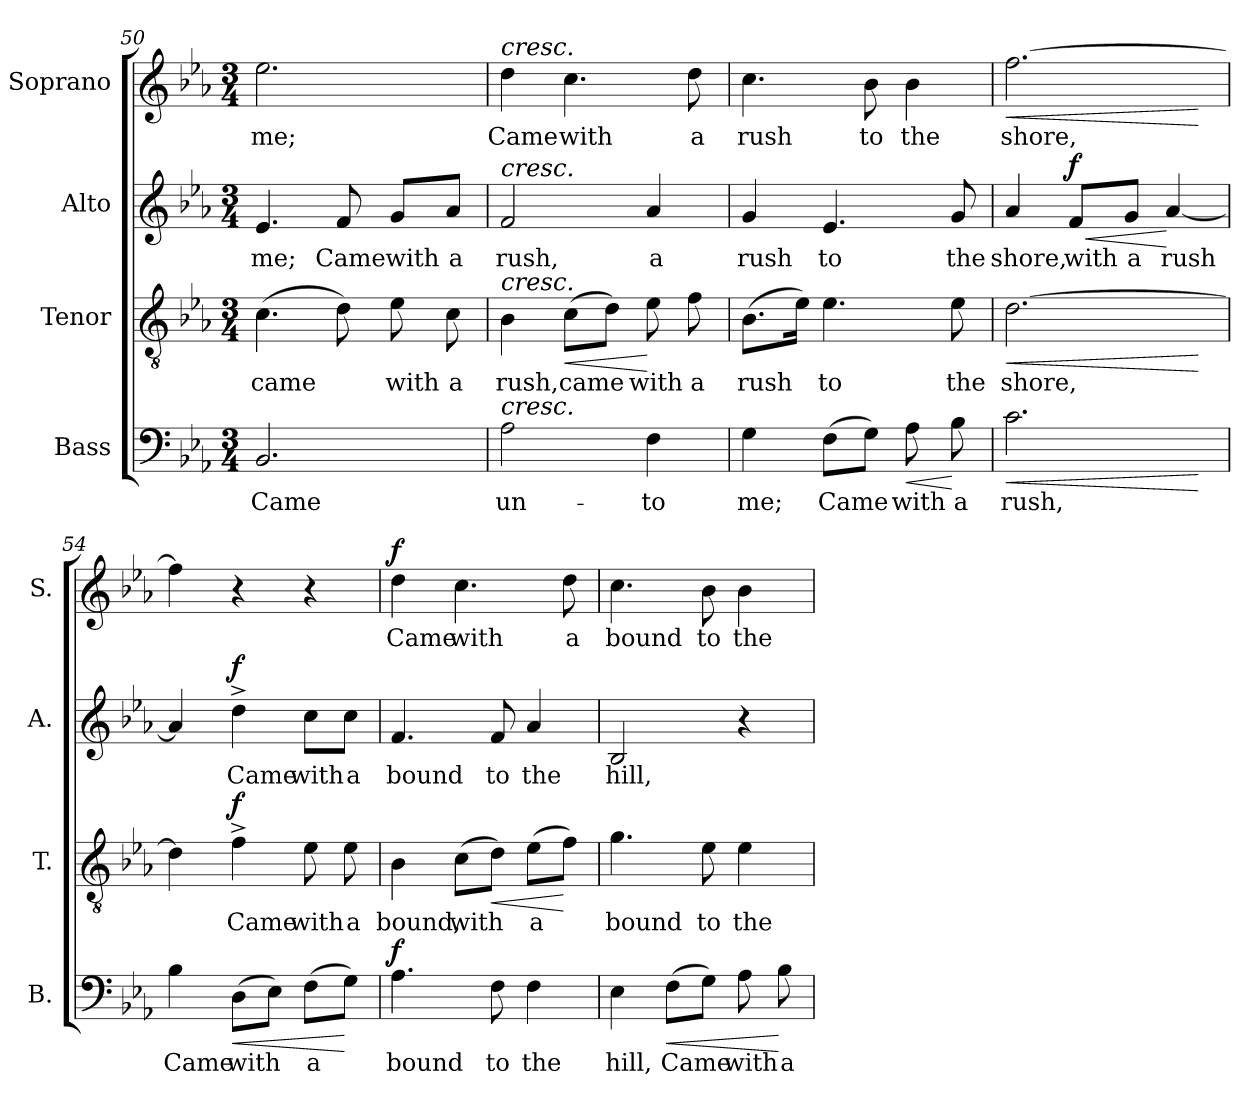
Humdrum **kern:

**kern	**text	**dynam	**kern	**text	**dynam	**kern	**text	**dynam	**kern	**text	**dynam
*part4	*part4	*part4	*part3	*part3	*part3	*part2	*part2	*part2	*part1	*part1	*part1
*staff4	*staff4	*staff4	*staff3	*staff3	*staff3	*staff2	*staff2	*staff2	*staff1	*staff1	*staff1
*I"Bass	*	*	*I"Tenor	*	*	*I"Alto	*	*	*I"Soprano	*	*
*I'B.	*	*	*I'T.	*	*	*I'A.	*	*	*I'S.	*	*
!!LO:PB:g=z
*clefF4	*	*	*clefGv2	*	*	*clefG2	*	*	*clefG2	*	*
*	*	*	*ITrd7c12	*	*	*	*	*	*	*	*
*k[b-e-a-]	*	*	*k[b-e-a-]	*	*	*k[b-e-a-]	*	*	*k[b-e-a-]	*	*
*E-:	*	*	*E-:	*	*	*E-:	*	*	*E-:	*	*
*M3/4	*	*	*M3/4	*	*	*M3/4	*	*	*M3/4	*	*
=50	=50	=50	=50	=50	=50	=50	=50	=50	=50	=50	=50
!	!LO:LY:b:color=#000000	!	!	!	!	!	!	!	!	!	!
!	!	!	!	!LO:LY:b:color=#000000	!	!	!	!	!	!	!
!	!	!	!	!	!	!	!LO:LY:b:color=#000000	!	!	!	!
!	!	!	!	!	!	!	!	!	!	!LO:LY:b:color=#000000	!
2.BB-i/	Came	.	(4.Ci\	came	.	4.e-i/	me;	.	2.ee-i\	me;	.
!	!	!	!	!	!	!	!LO:LY:b:color=#000000	!	!	!	!
.	.	.	8Di\)	.	.	8fi/	Came	.	.	.	.
!	!	!	!	!LO:LY:b:color=#000000	!	!	!	!	!	!	!
!	!	!	!	!	!	!	!LO:LY:b:color=#000000	!	!	!	!
.	.	.	8E-i\	with	.	8gi/L	with	.	.	.	.
!	!	!	!	!LO:LY:b:color=#000000	!	!	!	!	!	!	!
!	!	!	!	!	!	!	!LO:LY:b:color=#000000	!	!	!	!
.	.	.	8Ci\	a	.	8a-i/J	a	.	.	.	.
=51	=51	=51	=51	=51	=51	=51	=51	=51	=51	=51	=51
!	!LO:LY:b:color=#000000	!	!	!	!	!	!	!	!	!	!
!	!	!	!	!LO:LY:b:color=#000000	!	!	!	!	!	!	!
!	!	!	!	!	!	!	!LO:LY:b:color=#000000	!	!	!	!
!	!	!	!	!	!	!	!	!	!LO:TX:a:i:t=cresc.	!	!
!	!	!	!	!	!	!LO:TX:a:i:t=cresc.	!	!	!	!	!
!	!	!	!LO:TX:a:i:t=cresc.	!	!	!	!	!	!	!	!
!LO:TX:a:i:t=cresc.	!	!	!	!	!	!	!	!	!	!	!
!	!	!	!	!	!	!	!	!	!	!LO:LY:b:color=#000000	!
2A-i\	un-	.	4BB-i\	rush,	.	2fi/	rush,	.	4ddi\	Came	.
!	!	!	!	!LO:LY:b:color=#000000	!LO:HP:b	!	!	!	!	!	!
!	!	!	!	!	!	!	!	!	!	!LO:LY:b:color=#000000	!
.	.	.	(8Ci\L	came	<	.	.	.	4.cci\	with	.
.	.	.	8Di\J)	.	.	.	.	.	.	.	.
!	!LO:LY:b:color=#000000	!	!	!	!	!	!	!	!	!	!
!	!	!	!	!LO:LY:b:color=#000000	!	!	!	!	!	!	!
!	!	!	!	!	!	!	!LO:LY:b:color=#000000	!	!	!	!
4Fi\	-to	.	8E-i\	with	[	4a-i/	a	.	.	.	.
!	!	!	!	!LO:LY:b:color=#000000	!	!	!	!	!	!	!
!	!	!	!	!	!	!	!	!	!	!LO:LY:b:color=#000000	!
.	.	.	8Fi\	a	.	.	.	.	8ddi\	a	.
=52	=52	=52	=52	=52	=52	=52	=52	=52	=52	=52	=52
!	!LO:LY:b:color=#000000	!	!	!	!	!	!	!	!	!	!
!	!	!	!	!LO:LY:b:color=#000000	!	!	!	!	!	!	!
!	!	!	!	!	!	!	!LO:LY:b:color=#000000	!	!	!	!
!	!	!	!	!	!	!	!	!	!	!LO:LY:b:color=#000000	!
4Gi\	me;	.	(8.BB-i\L	rush	.	4gi/	rush	.	4.cci\	rush	.
.	.	.	16E-i\Jk)	.	.	.	.	.	.	.	.
!	!LO:LY:b:color=#000000	!	!	!	!	!	!	!	!	!	!
!	!	!	!	!LO:LY:b:color=#000000	!	!	!	!	!	!	!
!	!	!	!	!	!	!	!LO:LY:b:color=#000000	!	!	!	!
(8Fi\L	Came	.	4.E-i\	to	.	4.e-i/	to	.	.	.	.
!	!	!	!	!	!	!	!	!	!	!LO:LY:b:color=#000000	!
8Gi\J)	.	.	.	.	.	.	.	.	8b-i\	to	.
!	!LO:LY:b:color=#000000	!LO:HP:b	!	!	!	!	!	!	!	!	!
!	!	!	!	!	!	!	!	!	!	!LO:LY:b:color=#000000	!
8A-i\	with	<	.	.	.	.	.	.	4b-i\	the	.
!	!LO:LY:b:color=#000000	!	!	!	!	!	!	!	!	!	!
!	!	!	!	!LO:LY:b:color=#000000	!	!	!	!	!	!	!
!	!	!	!	!	!	!	!LO:LY:b:color=#000000	!	!	!	!
8B-i\	a	[	8E-i\	the	.	8gi/	the	.	.	.	.
=53	=53	=53	=53	=53	=53	=53	=53	=53	=53	=53	=53
!	!LO:LY:b:color=#000000	!LO:HP:b	!	!	!	!	!	!	!	!	!
!	!	!	!	!LO:LY:b:color=#000000	!LO:HP:b	!	!	!	!	!	!
!	!	!	!	!	!	!	!LO:LY:b:color=#000000	!	!	!	!
!	!	!	!	!	!	!	!	!	!	!LO:LY:b:color=#000000	!LO:HP:b
2.ci\	rush,	<	[2.Di\	shore,	<	4a-i/	shore,	.	[2.ffi\	shore,	<
!	!	!	!	!	!	!	!LO:LY:b:color=#000000	!LO:HP:b	!	!	!
.	.	.	.	.	.	8fi/L	with	< f	.	.	.
!	!	!	!	!	!	!	!LO:LY:b:color=#000000	!	!	!	!
.	.	.	.	.	.	8gi/J	a	.	.	.	.
!	!	!	!	!	!	!	!LO:LY:b:color=#000000	!	!	!	!
.	.	.	.	.	.	[4a-i/	rush	[	.	.	.
.	.	[	.	.	[	.	.	.	.	.	[
=54	=54	=54	=54	=54	=54	=54	=54	=54	=54	=54	=54
!	!LO:LY:b:color=#000000	!	!	!	!	!	!	!	!	!	!
4B-i\	Came	.	4Di\]	.	.	4a-i/]	.	.	4ffi\]	.	.
!	!LO:LY:b:color=#000000	!LO:HP:b	!	!	!	!	!	!	!	!	!
!	!	!	!	!LO:LY:b:color=#000000	!	!	!	!	!	!	!
!	!	!	!	!	!	!	!LO:LY:b:color=#000000	!	!	!	!
(8Di\L	with	<	4F^i\	Came	f	4dd^i\	Came	f	4r	.	.
8E-i\J)	.	.	.	.	.	.	.	.	.	.	.
!	!LO:LY:b:color=#000000	!	!	!	!	!	!	!	!	!	!
!	!	!	!	!LO:LY:b:color=#000000	!	!	!	!	!	!	!
!	!	!	!	!	!	!	!LO:LY:b:color=#000000	!	!	!	!
(8Fi\L	a	.	8E-i\	with	.	8cci\L	with	.	4r	.	.
!	!	!	!	!LO:LY:b:color=#000000	!	!	!	!	!	!	!
!	!	!	!	!	!	!	!LO:LY:b:color=#000000	!	!	!	!
8Gi\J)	.	[	8E-i\	a	.	8cci\J	a	.	.	.	.
=55	=55	=55	=55	=55	=55	=55	=55	=55	=55	=55	=55
!	!LO:LY:b:color=#000000	!	!	!	!	!	!	!	!	!	!
!	!	!	!	!LO:LY:b:color=#000000	!	!	!	!	!	!	!
!	!	!	!	!	!	!	!LO:LY:b:color=#000000	!	!	!	!
!	!	!	!	!	!	!	!	!	!	!LO:LY:b:color=#000000	!
4.A-i\	bound	f	4BB-i\	bound,	.	4.fi/	bound	.	4ddi\	Came	f
!	!	!	!	!LO:LY:b:color=#000000	!	!	!	!	!	!	!
!	!	!	!	!	!	!	!	!	!	!LO:LY:b:color=#000000	!
.	.	.	(8Ci\L	with	.	.	.	.	4.cci\	with	.
!	!LO:LY:b:color=#000000	!	!	!	!LO:HP:b	!	!	!	!	!	!
!	!	!	!	!	!	!	!LO:LY:b:color=#000000	!	!	!	!
8Fi\	to	.	8Di\J)	.	<	8fi/	to	.	.	.	.
!	!LO:LY:b:color=#000000	!	!	!	!	!	!	!	!	!	!
!	!	!	!	!LO:LY:b:color=#000000	!	!	!	!	!	!	!
!	!	!	!	!	!	!	!LO:LY:b:color=#000000	!	!	!	!
4Fi\	the	.	(8E-i\L	a	.	4a-i/	the	.	.	.	.
!	!	!	!	!	!	!	!	!	!	!LO:LY:b:color=#000000	!
.	.	.	8Fi\J)	.	[	.	.	.	8ddi\	a	.
!!LO:LB:g=z
=56	=56	=56	=56	=56	=56	=56	=56	=56	=56	=56	=56
!	!LO:LY:b:color=#000000	!	!	!	!	!	!	!	!	!	!
!	!	!	!	!LO:LY:b:color=#000000	!	!	!	!	!	!	!
!	!	!	!	!	!	!	!LO:LY:b:color=#000000	!	!	!	!
!	!	!	!	!	!	!	!	!	!	!LO:LY:b:color=#000000	!
4E-i\	hill,	.	4.Gi\	bound	.	2B-i/	hill,	.	4.cci\	bound	.
!	!LO:LY:b:color=#000000	!LO:HP:b	!	!	!	!	!	!	!	!	!
(8Fi\L	Came	<	.	.	.	.	.	.	.	.	.
!	!	!	!	!LO:LY:b:color=#000000	!	!	!	!	!	!	!
!	!	!	!	!	!	!	!	!	!	!LO:LY:b:color=#000000	!
8Gi\J)	.	.	8E-i\	to	.	.	.	.	8b-i\	to	.
!	!LO:LY:b:color=#000000	!	!	!	!	!	!	!	!	!	!
!	!	!	!	!LO:LY:b:color=#000000	!	!	!	!	!	!	!
!	!	!	!	!	!	!	!	!	!	!LO:LY:b:color=#000000	!
8A-i\	with	.	4E-i\	the	.	4r	.	.	4b-i\	the	.
!	!LO:LY:b:color=#000000	!	!	!	!	!	!	!	!	!	!
8B-i\	a	[	.	.	.	.	.	.	.	.	.
=	=	=	=	=	=	=	=	=	=	=	=
*-	*-	*-	*-	*-	*-	*-	*-	*-	*-	*-	*-
